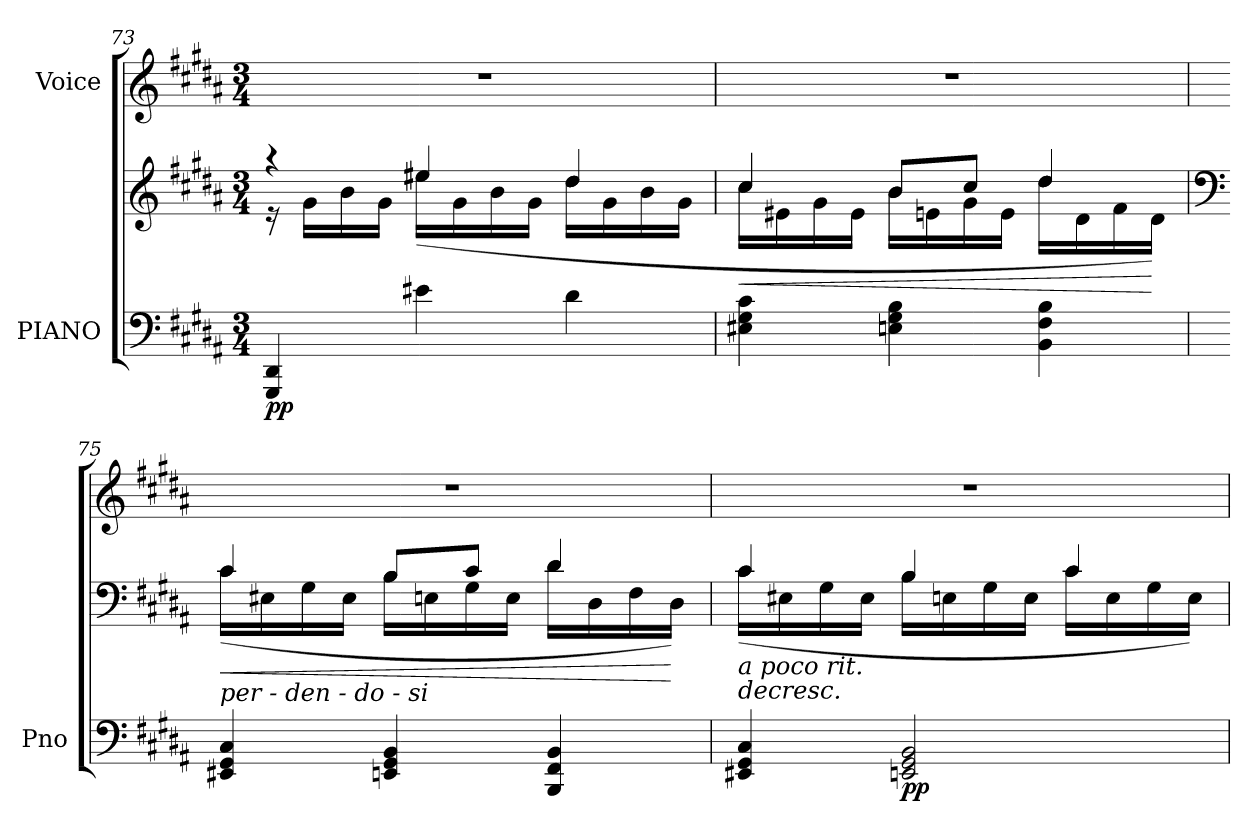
**kern	**kern	**dynam	**kern
*part2	*part2	*part2	*part1
*staff3	*staff2	*staff2/3	*staff1
*I"PIANO	*	*	*I"Voice
*I'Pno	*	*	*
!!LO:LB:g=z
*clefF4	*clefG2	*	*clefG2
*k[f#c#g#d#a#]	*k[f#c#g#d#a#]	*	*k[f#c#g#d#a#]
*M3/4	*M3/4	*	*M3/4
=73	=73	=73	=73
*	*^	*	*
!	!	!	!LO:DY:b=2	!
4GGG#/ 4DD#/	4r	16r	pp	2.r
.	.	16g#\LL	.	.
.	.	16b\	.	.
.	.	16g#\JJ	.	.
4e#X\	4ee#X/	(16ee#\LL	.	.
.	.	16g#\	.	.
.	.	16b\	.	.
.	.	16g#\JJ	.	.
4d#\	4dd#/	16dd#\LL	.	.
.	.	16g#\	.	.
.	.	16b\	.	.
.	.	16g#\JJ	.	.
=74	=74	=74	=74	=74
!	!	!	!LO:HP:b	!
4E#X\ 4G#\ 4c#\	4cc#/	16cc#\LL	<	2.r
.	.	16e#X\	.	.
.	.	16g#\	.	.
.	.	16e#\JJ	.	.
4En\ 4G#\ 4B\	8b/L	16b\LL	.	.
.	.	16en\	.	.
.	8cc#/J	16g#\	.	.
.	.	16e\JJ	.	.
4BB\ 4F#\ 4B\	4dd#/	16dd#\LL	.	.
.	.	16d#\	.	.
.	.	16f#\	.	.
.	.	16d#\JJ)	[	.
!!LO:LB:g=z
=75	=75	=75	=75	=75
*	*clefF4	*	*	*
!	!LO:TX:b:i:t=per     -     den    -     do     -     si	!	!	!
!	!	!	!LO:HP:b	!
4EE#X/ 4GG#/ 4C#/	4c#/	(16c#\LL	<	2.r
.	.	16E#X\	.	.
.	.	16G#\	.	.
.	.	16E#\JJ	.	.
4EEn/ 4GG#/ 4BB/	8B/L	16B\LL	.	.
.	.	16En\	.	.
.	8c#/J	16G#\	.	.
.	.	16E\JJ	.	.
4BBB/ 4FF#/ 4BB/	4d#/	16d#\LL	.	.
.	.	16D#\	.	.
.	.	16F#\	.	.
.	.	16D#\JJ)	[	.
!!LO:LB:g=z
=76	=76	=76	=76	=76
!	!LO:TX:b:i:t=a  poco  rit.	!	!	!
!	!	!	!LO:HP:b	!
4EE#X/ 4GG#/ 4C#/	4c#/	(16c#\LL	>	2.r
.	.	16E#X\	.	.
.	.	16G#\	.	.
.	.	16E#\JJ	.	.
!	!	!	!LO:DY:b=2	!
2EEn/ 2GG#/ 2BB/	4B/	16B\LL	pp	.
.	.	16En\	.	.
.	.	16G#\	.	.
.	.	16E\JJ	.	.
.	4c#/	16c#\LL	.	.
.	.	16E\	.	.
.	.	16G#\	.	.
.	.	16E\JJ)	]	.
*	*v	*v	*	*
=	=	=	=
*-	*-	*-	*-
